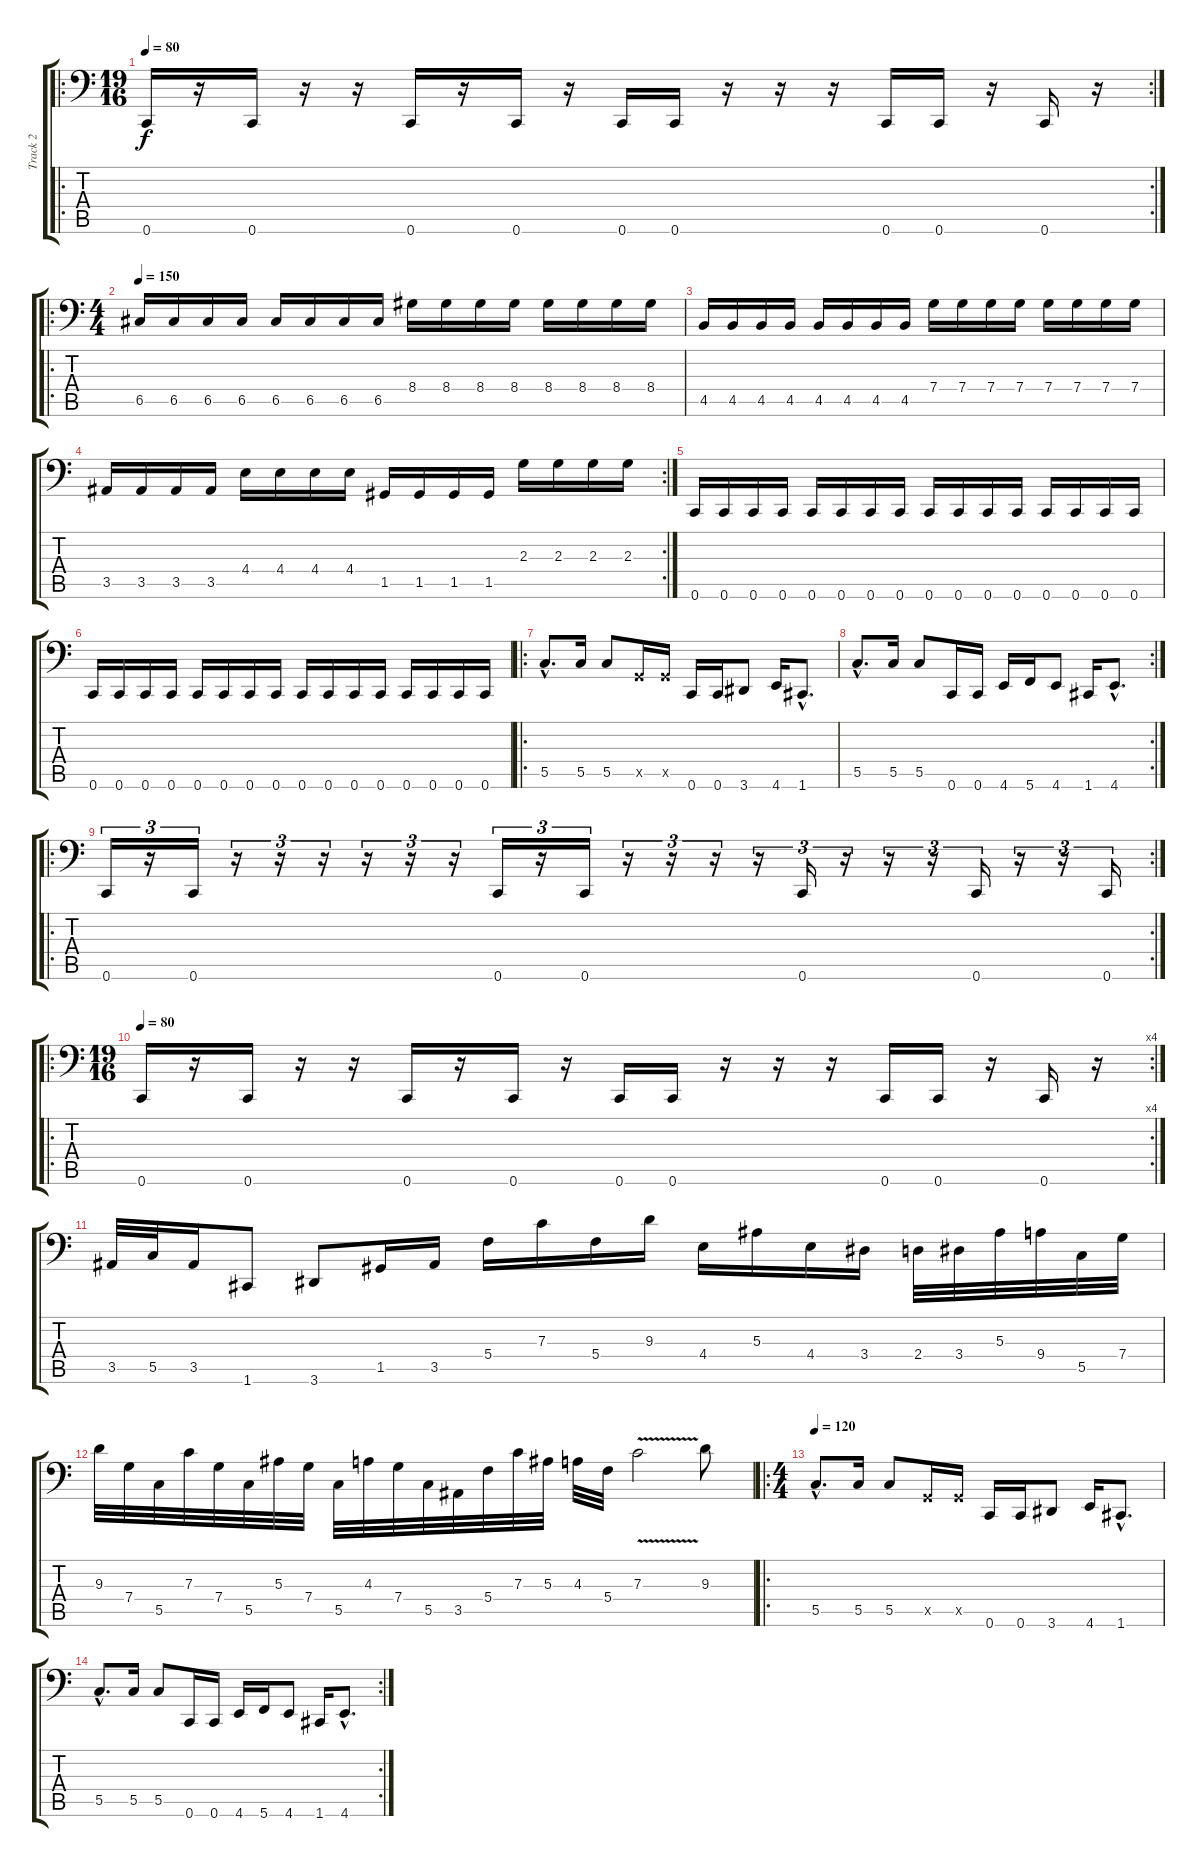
\track ("Track 2" "Track 2") {instrument electricbasspick}
\staff {score tabs}
\tuning (D3 A2 F2 C2 G1 C1) {hide}
\ro
\rc 2
\ts (19 16)
\tempo 80
\clef f4
\ks c
0.6.16{dy f} r.16 0.6.16 r.16 r.16 0.6.16 r.16 0.6.16 r.16 0.6.16 0.6.16 r.16 r.16 r.16 0.6.16 0.6.16 r.16 0.6.16 r.16 |
\ro
\ts (4 4)
\tempo 150
6.5.16 6.5.16 6.5.16 6.5.16 6.5.16 6.5.16 6.5.16 6.5.16 8.4.16 8.4.16 8.4.16 8.4.16 8.4.16 8.4.16 8.4.16 8.4.16 |
4.5.16 4.5.16 4.5.16 4.5.16 4.5.16 4.5.16 4.5.16 4.5.16 7.4.16 7.4.16 7.4.16 7.4.16 7.4.16 7.4.16 7.4.16 7.4.16 |
\rc 2
3.5.16 3.5.16 3.5.16 3.5.16 4.4.16 4.4.16 4.4.16 4.4.16 1.5.16 1.5.16 1.5.16 1.5.16 2.3.16 2.3.16 2.3.16 2.3.16 |
0.6.16 0.6.16 0.6.16 0.6.16 0.6.16 0.6.16 0.6.16 0.6.16 0.6.16 0.6.16 0.6.16 0.6.16 0.6.16 0.6.16 0.6.16 0.6.16 |
0.6.16 0.6.16 0.6.16 0.6.16 0.6.16 0.6.16 0.6.16 0.6.16 0.6.16 0.6.16 0.6.16 0.6.16 0.6.16 0.6.16 0.6.16 0.6.16 |
\ro
5.5{hac}.8{d} 5.5.16 5.5.8 0.5{x}.16 0.5{x}.16 0.6.16 0.6.16 3.6.8 4.6.16 1.6{hac}.8{d} |
\rc 2
5.5{hac}.8{d} 5.5.16 5.5.8 0.6.16 0.6.16 4.6.16 5.6.16 4.6.8 1.6.16 4.6{hac}.8{d} |
\ro
\rc 2
0.6.16{tu (3 2)} r.16{tu (3 2)} 0.6.16{tu (3 2)} r.16{tu (3 2)} r.16{tu (3 2)} r.16{tu (3 2)} r.16{tu (3 2)} r.16{tu (3 2)} r.16{tu (3 2)} 0.6.16{tu (3 2)} r.16{tu (3 2)} 0.6.16{tu (3 2)} r.16{tu (3 2)} r.16{tu (3 2)} r.16{tu (3 2)} r.16{tu (3 2)} 0.6.16{tu (3 2)} r.16{tu (3 2)} r.16{tu (3 2)} r.16{tu (3 2)} 0.6.16{tu (3 2)} r.16{tu (3 2)} r.16{tu (3 2)} 0.6.16{tu (3 2)} |
\ro
\rc 4
\ts (19 16)
\tempo 80
0.6.16 r.16 0.6.16 r.16 r.16 0.6.16 r.16 0.6.16 r.16 0.6.16 0.6.16 r.16 r.16 r.16 0.6.16 0.6.16 r.16 0.6.16 r.16 |
3.5.32 5.5.32 3.5.16 1.6.8 3.6.8 1.5.16 3.5.16 5.4.16 7.3.16 5.4.16 9.3.16 4.4.16 5.3.16 4.4.16 3.4.16 2.4.32 3.4.32 5.3.32 9.4.32 5.5.32 7.4.32 |
9.3.32 7.4.32 5.5.32 7.3.32 7.4.32 5.5.32 5.3.32 7.4.32 5.5.32 4.3.32 7.4.32 5.5.32 3.5.32 5.4.32 7.3.32 5.3.32 4.3.32 5.4.32 7.3{v}.2 9.3.8 |
\ro
\ts (4 4)
\tempo 120
5.5{hac}.8{d} 5.5.16 5.5.8 0.5{x}.16 0.5{x}.16 0.6.16 0.6.16 3.6.8 4.6.16 1.6{hac}.8{d} |
\rc 2
5.5{hac}.8{d} 5.5.16 5.5.8 0.6.16 0.6.16 4.6.16 5.6.16 4.6.8 1.6.16 4.6{hac}.8{d}
